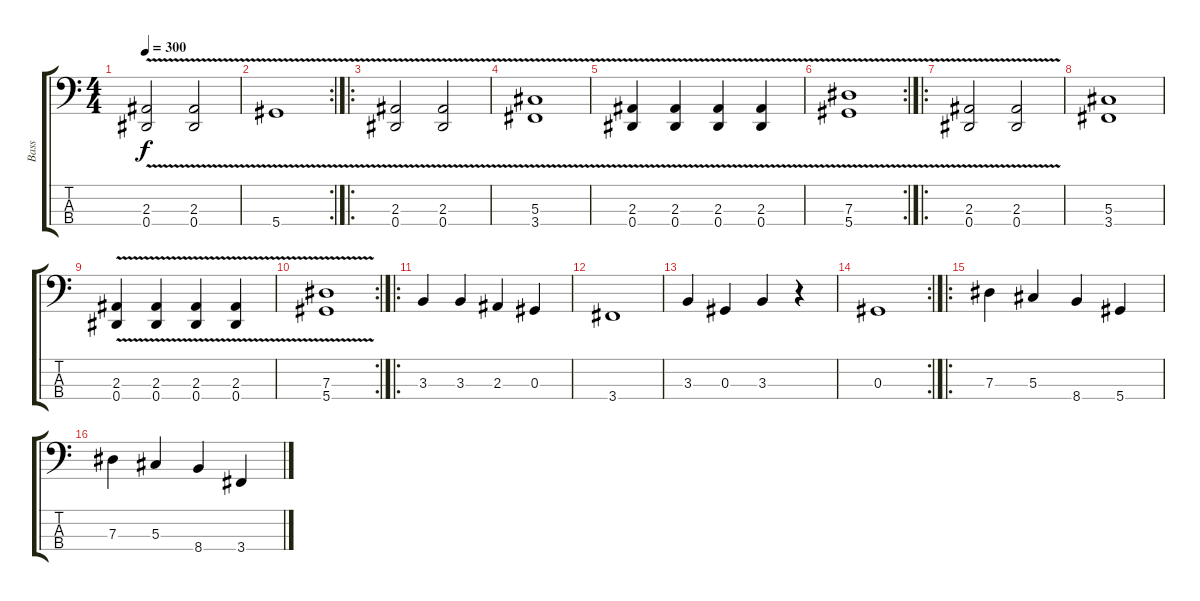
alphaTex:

\track ("Bass" "Bass") {instrument electricbasspick}
\staff {score tabs}
\tuning (Gb2 Db2 Ab1 Eb1) {hide}
\ts (4 4)
\tempo 300
\clef f4
\ks c
(2.3{v} 0.4{v}).2{dy f} (2.3{v} 0.4{v}).2 |
\rc 2
5.4{v}.1 |
\ro
(2.3{v} 0.4{v}).2 (2.3{v} 0.4{v}).2 |
(5.3{v} 3.4{v}).1 |
(2.3{v} 0.4{v}).4 (2.3{v} 0.4{v}).4 (2.3{v} 0.4{v}).4 (2.3{v} 0.4{v}).4 |
\rc 2
(7.3{v} 5.4{v}).1 |
\ro
(2.3{v} 0.4{v}).2 (2.3{v} 0.4{v}).2 |
(5.3 3.4).1 |
(2.3{v} 0.4{v}).4 (2.3{v} 0.4{v}).4 (2.3{v} 0.4{v}).4 (2.3{v} 0.4{v}).4 |
\rc 2
(7.3{v} 5.4{v}).1 |
\ro
3.3.4 3.3.4 2.3.4 0.3.4 |
3.4.1 |
3.3.4 0.3.4 3.3.4 r.4 |
\rc 2
0.3.1 |
\ro
7.3.4 5.3.4 8.4.4 5.4.4 |
7.3.4 5.3.4 8.4.4 3.4.4
